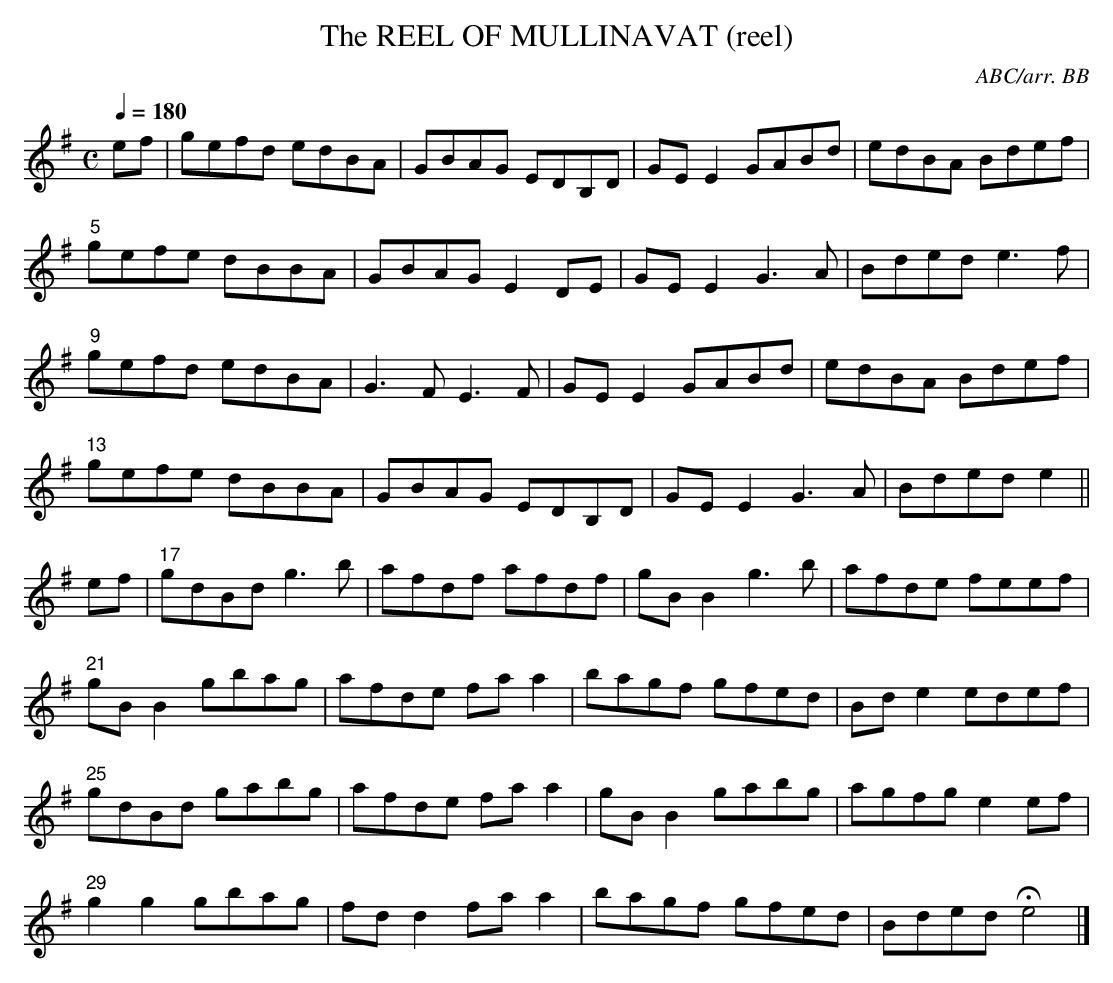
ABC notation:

X:1
T:REEL OF MULLINAVAT (reel), The
C:ABC/arr. BB
L:1/8
Q:1/4=180
M:C
K:Em
ef|gefd edBA|GBAG EDB,D|GEE2 GABd|edBA Bdef|
"5"gefe dBBA|GBAG E2DE|GEE2 G3A|Bded e3f|
"9"gefd edBA|G3F E3F|GEE2 GABd|edBA Bdef|
"13"gefe dBBA|GBAG EDB,D|GEE2 G3A|Bded e2||
ef|"17"gdBd g3b|afdf afdf|gBB2 g3b|afde feef|
"21"gBB2 gbag|afde faa2|bagf gfed|Bde2 edef|
"25"gdBd gabg|afde faa2|gBB2 gabg|agfg e2ef|
"29"g2g2 gbag|fdd2 faa2|bagf gfed|Bded He4|]
